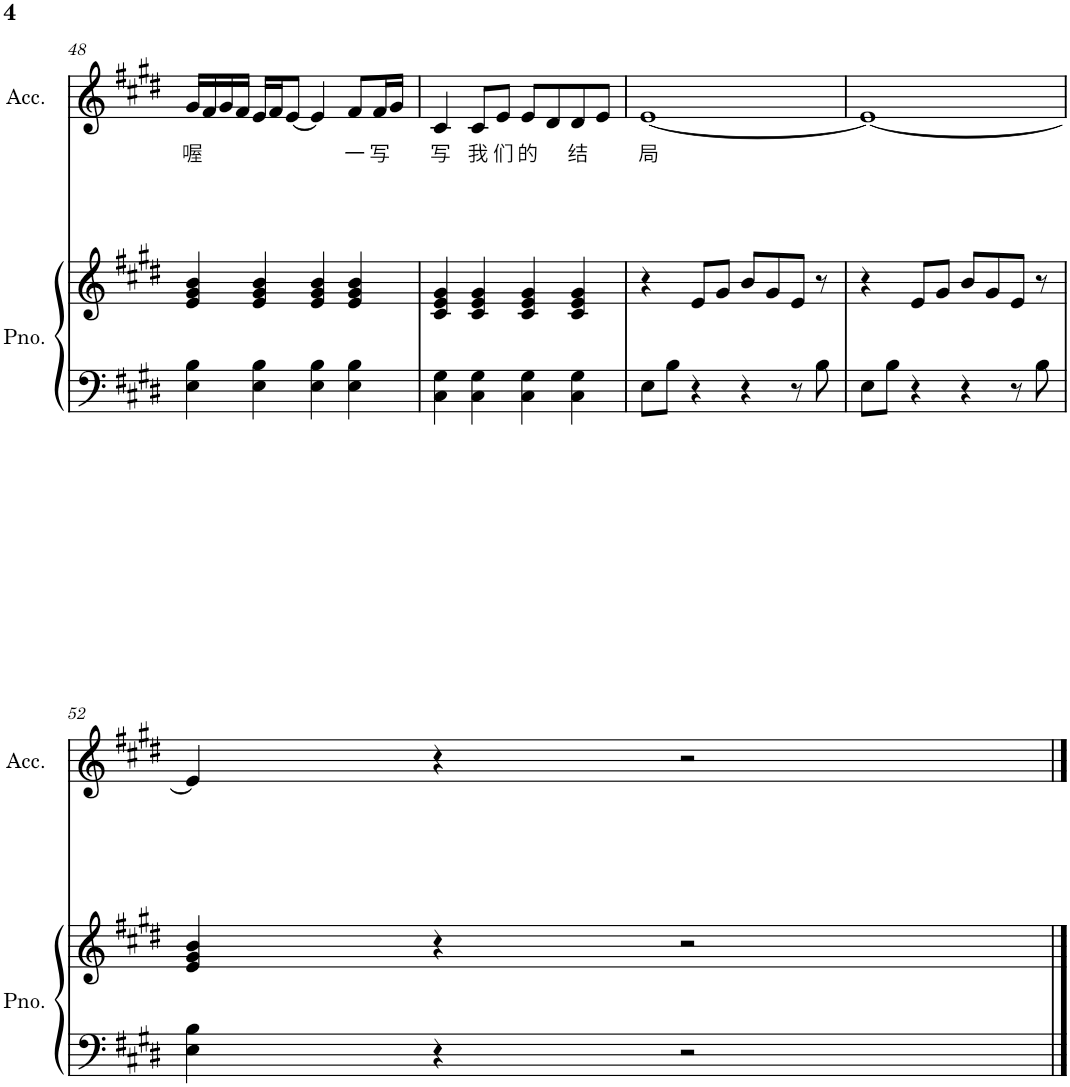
**kern	**kern	**kern	**text
*part2	*part2	*part1	*part1
*staff3	*staff2	*staff1	*staff1
*I"Piano	*	*I"Accordion	*
*I'Pno.	*	*I'Acc.	*
!!LO:PB:g=z
*clefF4	*clefG2	*clefG2	*
*k[f#c#g#d#]	*k[f#c#g#d#]	*k[f#c#g#d#]	*
*M4/4	*M4/4	*M4/4	*
=48	=48	=48	=48
!	!	!	!LO:LY:b
4E\ 4B\	4e/ 4g#/ 4b/	16g#/LL	喔
.	.	16f#/	.
.	.	16g#/	.
.	.	16f#/JJ	.
4E\ 4B\	4e/ 4g#/ 4b/	16e/LL	.
.	.	16f#/J	.
.	.	[8e/J	.
4E\ 4B\	4e/ 4g#/ 4b/	4e/]	.
!	!	!	!LO:LY:b
4E\ 4B\	4e/ 4g#/ 4b/	8f#/L	一
!	!	!	!LO:LY:b
.	.	16f#/L	写
.	.	16g#/JJ	.
=49	=49	=49	=49
!	!	!	!LO:LY:b
4C#\ 4G#\	4c#/ 4e/ 4g#/	4c#/	写
!	!	!	!LO:LY:b
4C#\ 4G#\	4c#/ 4e/ 4g#/	8c#/L	我
!	!	!	!LO:LY:b
.	.	8e/J	们
!	!	!	!LO:LY:b
4C#\ 4G#\	4c#/ 4e/ 4g#/	8e/L	的
.	.	8d#/	.
!	!	!	!LO:LY:b
4C#\ 4G#\	4c#/ 4e/ 4g#/	8d#/	结
.	.	8e/J	.
=50	=50	=50	=50
!	!	!	!LO:LY:b
8E\L	4r	[1e	局
8B\J	.	.	.
4r	8e/L	.	.
.	8g#/J	.	.
4r	8b/L	.	.
.	8g#/	.	.
8r	8e/J	.	.
8B\	8r	.	.
=51	=51	=51	=51
8E\L	4r	1e_	.
8B\J	.	.	.
4r	8e/L	.	.
.	8g#/J	.	.
4r	8b/L	.	.
.	8g#/	.	.
8r	8e/J	.	.
8B\	8r	.	.
!!LO:LB:g=z
=52	=52	=52	=52
4E\ 4B\	4e/ 4g#/ 4b/	4e/]	.
4r	4r	4r	.
2r	2r	2r	.
==	==	==	==
*-	*-	*-	*-
